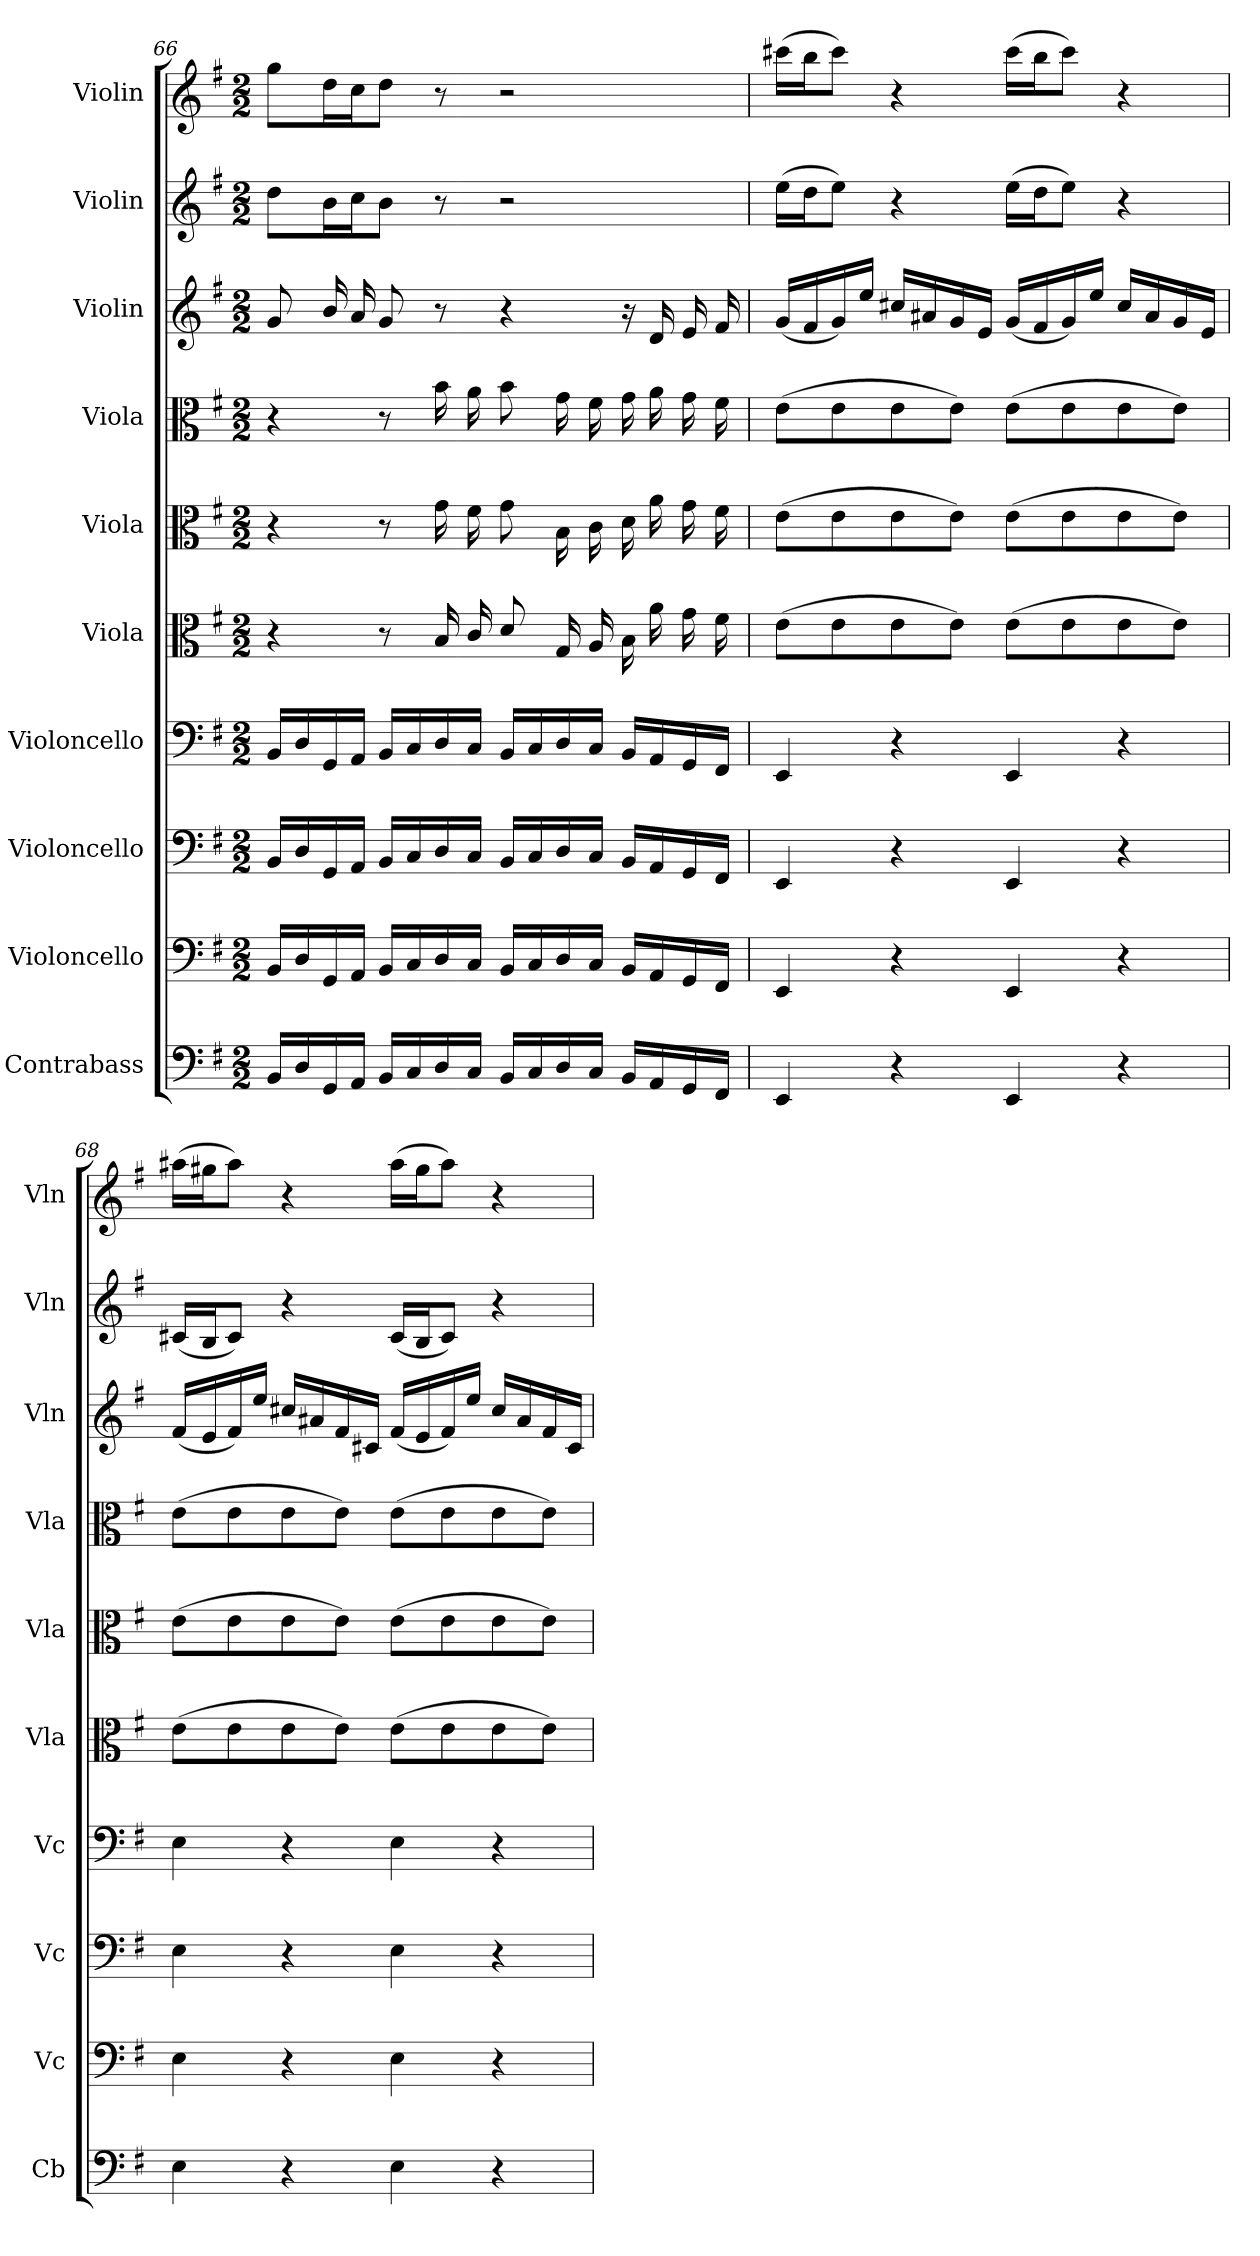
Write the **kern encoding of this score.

**kern	**kern	**kern	**kern	**kern	**kern	**kern	**kern	**kern	**kern
*part10	*part9	*part8	*part7	*part6	*part5	*part4	*part3	*part2	*part1
*staff10	*staff9	*staff8	*staff7	*staff6	*staff5	*staff4	*staff3	*staff2	*staff1
*I"Contrabass	*I"Violoncello	*I"Violoncello	*I"Violoncello	*I"Viola	*I"Viola	*I"Viola	*I"Violin	*I"Violin	*I"Violin
*I'Cb	*I'Vc	*I'Vc	*I'Vc	*I'Vla	*I'Vla	*I'Vla	*I'Vln	*I'Vln	*I'Vln
*clefF4	*clefF4	*clefF4	*clefF4	*clefC3	*clefC3	*clefC3	*clefG2	*clefG2	*clefG2
*k[f#]	*k[f#]	*k[f#]	*k[f#]	*k[f#]	*k[f#]	*k[f#]	*k[f#]	*k[f#]	*k[f#]
*G:	*G:	*G:	*G:	*G:	*G:	*G:	*G:	*G:	*G:
*M2/2	*M2/2	*M2/2	*M2/2	*M2/2	*M2/2	*M2/2	*M2/2	*M2/2	*M2/2
=66	=66	=66	=66	=66	=66	=66	=66	=66	=66
16BB/LL	16BB/LL	16BB/LL	16BB/LL	4r	4r	4r	8g/	8dd\L	8gg\L
16D/	16D/	16D/	16D/	.	.	.	.	.	.
16GG/	16GG/	16GG/	16GG/	.	.	.	16b/	16b\L	16dd\L
16AA/JJ	16AA/JJ	16AA/JJ	16AA/JJ	.	.	.	16a/	16cc\J	16cc\J
16BB/LL	16BB/LL	16BB/LL	16BB/LL	8r	8r	8r	8g/	8b\J	8dd\J
16C/	16C/	16C/	16C/	.	.	.	.	.	.
16D/	16D/	16D/	16D/	16B/	16g\	16b\	8r	8r	8r
16C/JJ	16C/JJ	16C/JJ	16C/JJ	16c/	16f#\	16a\	.	.	.
16BB/LL	16BB/LL	16BB/LL	16BB/LL	8d/	8g\	8b\	4r	2r	2r
16C/	16C/	16C/	16C/	.	.	.	.	.	.
16D/	16D/	16D/	16D/	16G/	16B\	16g\	.	.	.
16C/JJ	16C/JJ	16C/JJ	16C/JJ	16A/	16c\	16f#\	.	.	.
16BB/LL	16BB/LL	16BB/LL	16BB/LL	16B\	16d\	16g\	16r	.	.
16AA/	16AA/	16AA/	16AA/	16a\	16a\	16a\	16d/	.	.
16GG/	16GG/	16GG/	16GG/	16g\	16g\	16g\	16e/	.	.
16FF#/JJ	16FF#/JJ	16FF#/JJ	16FF#/JJ	16f#\	16f#\	16f#\	16f#/	.	.
=67	=67	=67	=67	=67	=67	=67	=67	=67	=67
4EE/	4EE/	4EE/	4EE/	(8e\L	(8e\L	(8e\L	(16g/LL	(16ee\LL	(16ccc#X\LL
.	.	.	.	.	.	.	16f#/	16dd\J	16bb\J
.	.	.	.	8e\	8e\	8e\	16g/)	8ee\J)	8ccc#\J)
.	.	.	.	.	.	.	16ee/JJ	.	.
4r	4r	4r	4r	8e\	8e\	8e\	16cc#X/LL	4r	4r
.	.	.	.	.	.	.	16a#X/	.	.
.	.	.	.	8e\J)	8e\J)	8e\J)	16g/	.	.
.	.	.	.	.	.	.	16e/JJ	.	.
4EE/	4EE/	4EE/	4EE/	(8e\L	(8e\L	(8e\L	(16g/LL	(16ee\LL	(16ccc#\LL
.	.	.	.	.	.	.	16f#/	16dd\J	16bb\J
.	.	.	.	8e\	8e\	8e\	16g/)	8ee\J)	8ccc#\J)
.	.	.	.	.	.	.	16ee/JJ	.	.
4r	4r	4r	4r	8e\	8e\	8e\	16cc#/LL	4r	4r
.	.	.	.	.	.	.	16a#/	.	.
.	.	.	.	8e\J)	8e\J)	8e\J)	16g/	.	.
.	.	.	.	.	.	.	16e/JJ	.	.
=68	=68	=68	=68	=68	=68	=68	=68	=68	=68
4E\	4E\	4E\	4E\	(8e\L	(8e\L	(8e\L	(16f#/LL	(16c#X/LL	(16aa#X\LL
.	.	.	.	.	.	.	16e/	16B/J	16gg#X\J
.	.	.	.	8e\	8e\	8e\	16f#/)	8c#/J)	8aa#\J)
.	.	.	.	.	.	.	16ee/JJ	.	.
4r	4r	4r	4r	8e\	8e\	8e\	16cc#X/LL	4r	4r
.	.	.	.	.	.	.	16a#X/	.	.
.	.	.	.	8e\J)	8e\J)	8e\J)	16f#/	.	.
.	.	.	.	.	.	.	16c#X/JJ	.	.
4E\	4E\	4E\	4E\	(8e\L	(8e\L	(8e\L	(16f#/LL	(16c#/LL	(16aa#\LL
.	.	.	.	.	.	.	16e/	16B/J	16gg#\J
.	.	.	.	8e\	8e\	8e\	16f#/)	8c#/J)	8aa#\J)
.	.	.	.	.	.	.	16ee/JJ	.	.
4r	4r	4r	4r	8e\	8e\	8e\	16cc#/LL	4r	4r
.	.	.	.	.	.	.	16a#/	.	.
.	.	.	.	8e\J)	8e\J)	8e\J)	16f#/	.	.
.	.	.	.	.	.	.	16c#/JJ	.	.
=	=	=	=	=	=	=	=	=	=
*-	*-	*-	*-	*-	*-	*-	*-	*-	*-
